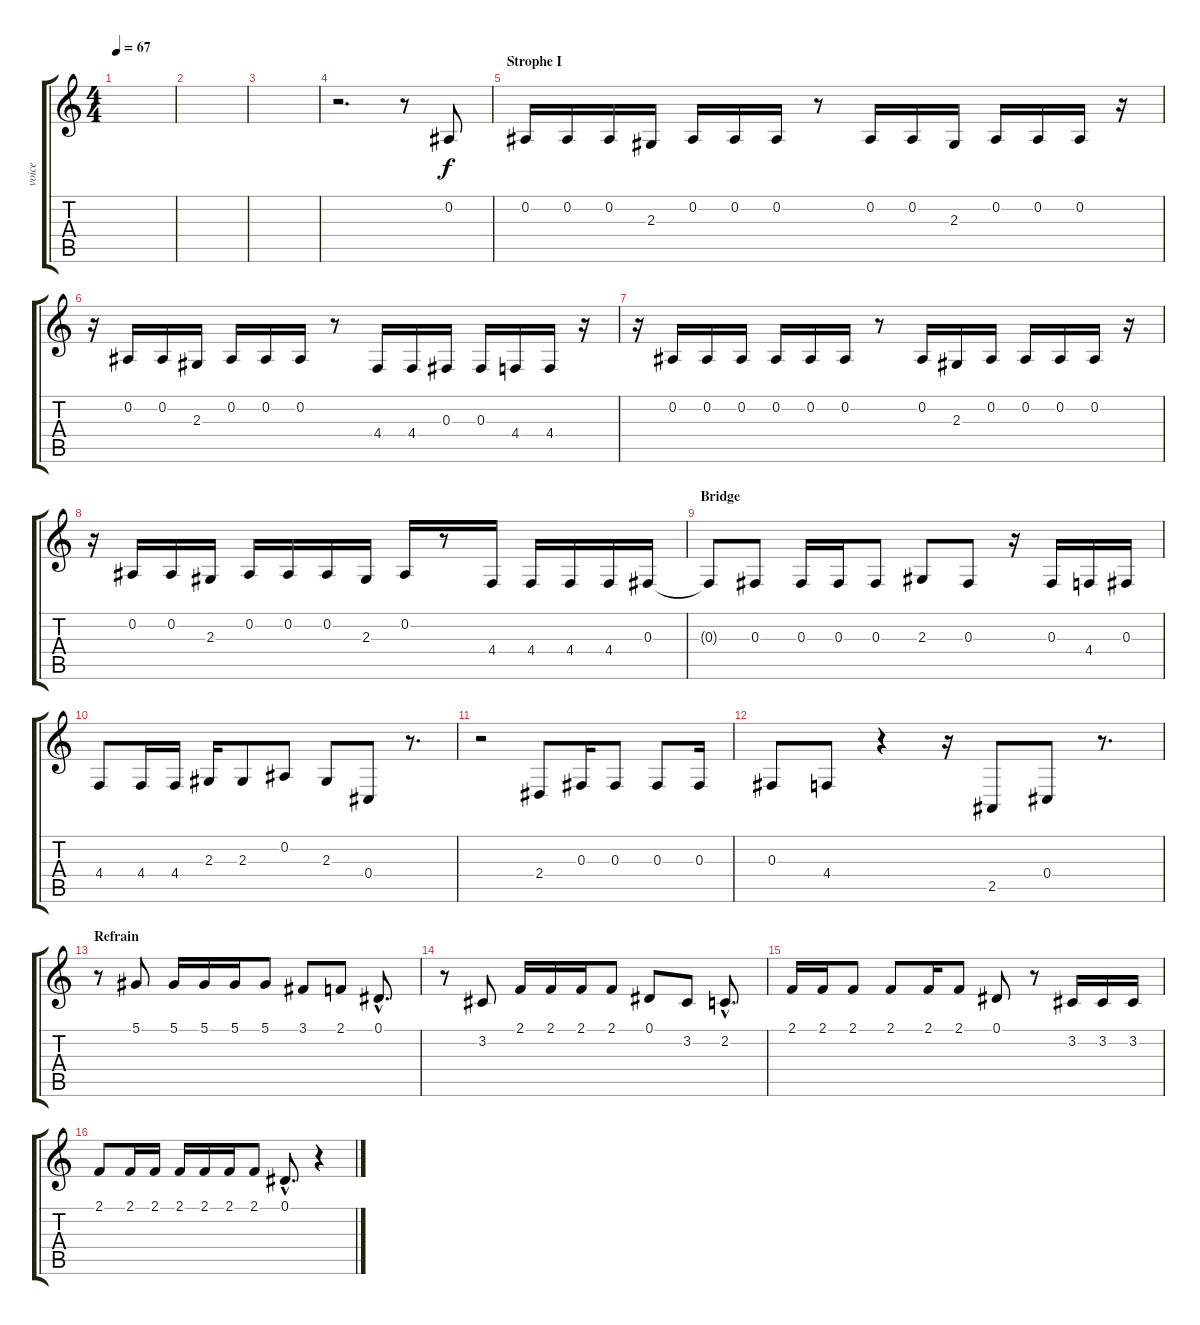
\track ("voice" "voice") {instrument tenorsax}
\staff {score tabs}
\tuning (Eb4 Bb3 Gb3 Db3 Ab2 Db2) {hide}
\ts (4 4)
\tempo 67
\clef g2
\ks c
|
|
|
r.2{d} r.8 0.2.8 |
\section ("" "Strophe I")
0.2.16 0.2.16 0.2.16 2.3.16 0.2.16 0.2.16 0.2.16 r.8 0.2.16 0.2.16 2.3.16 0.2.16 0.2.16 0.2.16 r.16 |
r.16 0.2.16 0.2.16 2.3.16 0.2.16 0.2.16 0.2.16 r.8 4.4.16 4.4.16 0.3.16 0.3.16 4.4.16 4.4.16 r.16 |
r.16 0.2.16 0.2.16 0.2.16 0.2.16 0.2.16 0.2.16 r.8 0.2.16 2.3.16 0.2.16 0.2.16 0.2.16 0.2.16 r.16 |
r.16 0.2.16 0.2.16 2.3.16 0.2.16 0.2.16 0.2.16 2.3.16 0.2.16 r.8 4.4.16 4.4.16 4.4.16 4.4.16 0.3.16 |
\section ("" "Bridge")
0.3{t}.8 0.3.8 0.3.16 0.3.16 0.3.8 2.3.8 0.3.8 r.16 0.3.16 4.4.16 0.3.16 |
4.4.8 4.4.16 4.4.16 2.3.16 2.3.8 0.2.8 2.3.8 0.4.8 r.8{d} |
r.2 2.4.8 0.3.16 0.3.8 0.3.8 0.3.16 |
0.3.8 4.4.8 r.4 r.16 2.5.8 0.4.8 r.8{d} |
\section ("" "Refrain")
r.8 5.1.8 5.1.16 5.1.16 5.1.16 5.1.8 3.1.8 2.1.8 0.1{hac}.8{d} |
r.8 3.2.8 2.1.16 2.1.16 2.1.16 2.1.8 0.1.8 3.2.8 2.2{hac}.8{d} |
2.1.16 2.1.16 2.1.8 2.1.8 2.1.16 2.1.8 0.1.8 r.8 3.2.16 3.2.16 3.2.16 |
2.1.8 2.1.16 2.1.16 2.1.16 2.1.16 2.1.16 2.1.8 0.1{hac}.8{d} r.4
